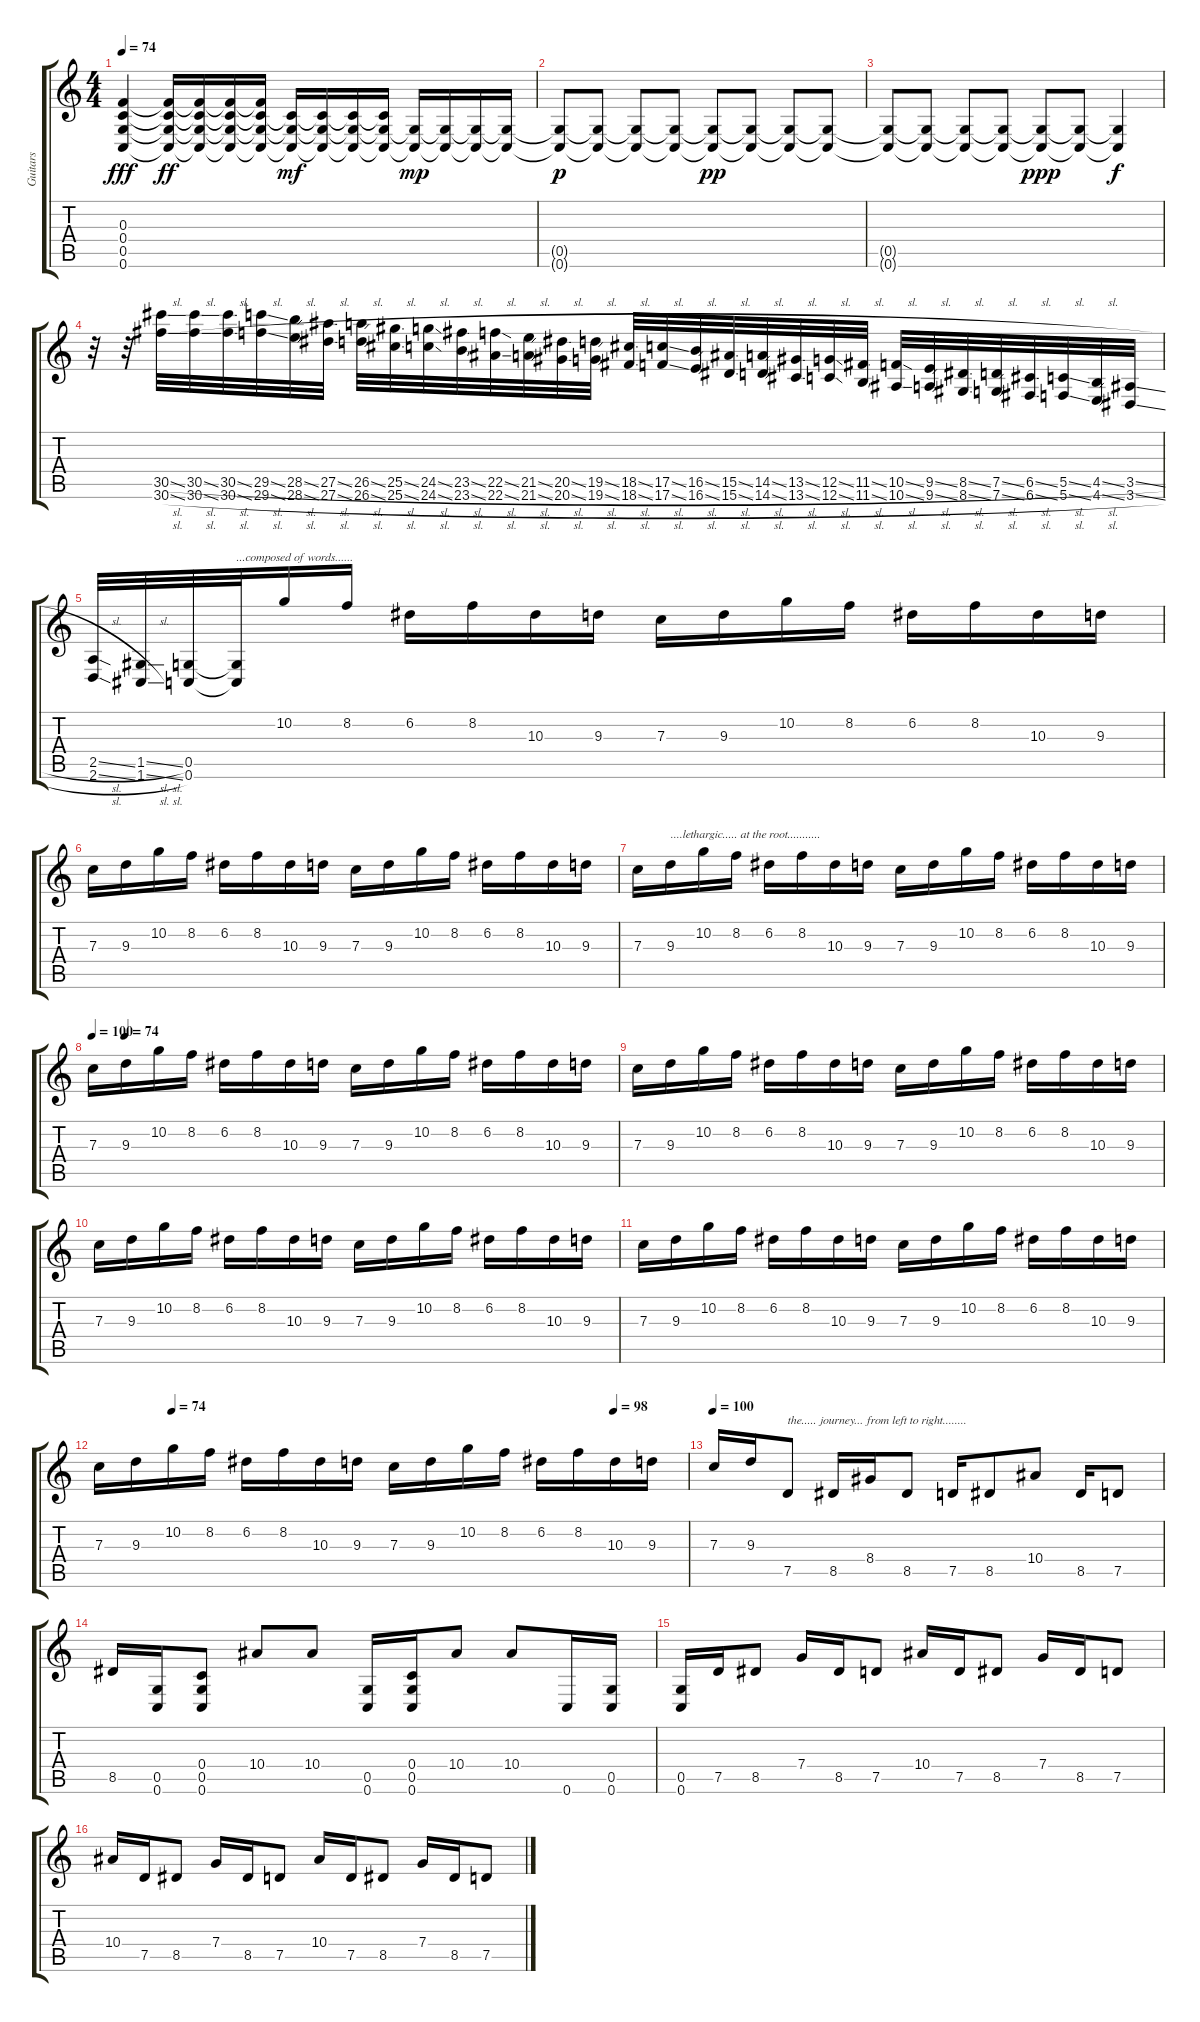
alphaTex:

\track ("Guitars" "Guitars") {instrument distortionguitar}
\staff {score tabs}
\tuning (D4 A3 F3 C3 G2 C2) {hide}
\ts (4 4)
\tempo 74
\clef g2
\ks c
(0.3{t} 0.4{t} 0.5{t} 0.6{t}).4{dy fff volume 6} (0.3{t} 0.4{t} 0.5{t} 0.6{t}).16{dy ff} (0.3{t} 0.4{t} 0.5{t} 0.6{t}).16 (0.3{t} 0.4{t} 0.5{t} 0.6{t}).16 (0.3{t} 0.4{t} 0.5{t} 0.6{t}).16 (0.4{t} 0.5{t} 0.6{t}).16{dy mf} (0.4{t} 0.5{t} 0.6{t}).16 (0.4{t} 0.5{t} 0.6{t}).16 (0.4{t} 0.5{t} 0.6{t}).16 (0.5{t} 0.6{t}).16{dy mp} (0.5{t} 0.6{t}).16 (0.5{t} 0.6{t}).16 (0.5{t} 0.6{t}).16 |
(0.5{t} 0.6{t}).8{dy p} (0.5{t} 0.6{t}).8 (0.5{t} 0.6{t}).8 (0.5{t} 0.6{t}).8 (0.5{t} 0.6{t}).8{dy pp} (0.5{t} 0.6{t}).8 (0.5{t} 0.6{t}).8 (0.5{t} 0.6{t}).8 |
(0.5{t} 0.6{t}).8 (0.5{t} 0.6{t}).8 (0.5{t} 0.6{t}).8 (0.5{t} 0.6{t}).8 (0.5{t} 0.6{t}).8{dy ppp} (0.5{t} 0.6{t}).8 (0.5{t} 0.6{t}).4{dy f} |
r.32{volume 10} r.32 (30.5{sl} 30.6{sl}).32 (30.5{sl} 30.6{sl}).32 (30.5{sl} 30.6{sl}).32 (29.5{sl} 29.6{sl}).32 (28.5{sl} 28.6{sl}).32 (27.5{sl} 27.6{sl}).32 (26.5{sl} 26.6{sl}).32 (25.5{sl} 25.6{sl}).32 (24.5{sl} 24.6{sl}).32 (23.5{sl} 23.6{sl}).32 (22.5{sl} 22.6{sl}).32 (21.5{sl} 21.6{sl}).32 (20.5{sl} 20.6{sl}).32 (19.5{sl} 19.6{sl}).32 (18.5{sl} 18.6{sl}).32 (17.5{sl} 17.6{sl}).32 (16.5{sl} 16.6{sl}).32 (15.5{sl} 15.6{sl}).32 (14.5{sl} 14.6{sl}).32 (13.5{sl} 13.6{sl}).32 (12.5{sl} 12.6{sl}).32 (11.5{sl} 11.6{sl}).32 (10.5{sl} 10.6{sl}).32 (9.5{sl} 9.6{sl}).32 (8.5{sl} 8.6{sl}).32 (7.5{sl} 7.6{sl}).32 (6.5{sl} 6.6{sl}).32 (5.5{sl} 5.6{sl}).32 (4.5{sl} 4.6{sl}).32 (3.5{sl} 3.6{sl}).32 |
(2.5{sl} 2.6{sl}).32 (1.5{sl} 1.6{sl}).32 (0.5 0.6).32 (0.5{t} 0.6{t}).32{txt "...composed of words......"} 10.2.16 8.2.16 6.2.16 8.2.16 10.3.16 9.3.16 7.3.16 9.3.16 10.2.16 8.2.16 6.2.16 8.2.16 10.3.16 9.3.16 |
7.3.16 9.3.16 10.2.16 8.2.16 6.2.16 8.2.16 10.3.16 9.3.16 7.3.16 9.3.16 10.2.16 8.2.16 6.2.16 8.2.16 10.3.16 9.3.16 |
7.3.16 9.3.16{txt "....lethargic..... at the root..........."} 10.2.16 8.2.16 6.2.16 8.2.16 10.3.16 9.3.16 7.3.16 9.3.16 10.2.16 8.2.16 6.2.16 8.2.16 10.3.16 9.3.16 |
\tempo 100
\tempo (74 0.0625)
7.3.16 9.3.16 10.2.16 8.2.16 6.2.16 8.2.16 10.3.16 9.3.16 7.3.16 9.3.16 10.2.16 8.2.16 6.2.16 8.2.16 10.3.16 9.3.16 |
7.3.16 9.3.16 10.2.16 8.2.16 6.2.16 8.2.16 10.3.16 9.3.16 7.3.16 9.3.16 10.2.16 8.2.16 6.2.16 8.2.16 10.3.16 9.3.16 |
7.3.16 9.3.16 10.2.16 8.2.16 6.2.16 8.2.16 10.3.16 9.3.16 7.3.16 9.3.16 10.2.16 8.2.16 6.2.16 8.2.16 10.3.16 9.3.16 |
7.3.16 9.3.16 10.2.16 8.2.16 6.2.16 8.2.16 10.3.16 9.3.16 7.3.16 9.3.16 10.2.16 8.2.16 6.2.16 8.2.16 10.3.16 9.3.16 |
\tempo (98 0.875)
\tempo (74 0.125)
7.3.16 9.3.16 10.2.16 8.2.16 6.2.16 8.2.16 10.3.16 9.3.16 7.3.16 9.3.16 10.2.16 8.2.16 6.2.16 8.2.16 10.3.16 9.3.16 |
\tempo 100
7.3.16 9.3.16 7.5.8{txt "the..... journey... from left to right........"} 8.5.16 8.4.16 8.5.8 7.5.16 8.5.8 10.4.8 8.5.16 7.5.8 |
8.5.16 (0.5 0.6).16 (0.4 0.5 0.6).8 10.4.8 10.4.8 (0.5 0.6).16 (0.4 0.5 0.6).16 10.4.8 10.4.8 0.6.16 (0.5 0.6).16 |
(0.5 0.6).16 7.5.16 8.5.8 7.4.16 8.5.16 7.5.8 10.4.16 7.5.16 8.5.8 7.4.16 8.5.16 7.5.8 |
10.4.16 7.5.16 8.5.8 7.4.16 8.5.16 7.5.8 10.4.16 7.5.16 8.5.8 7.4.16 8.5.16 7.5.8
